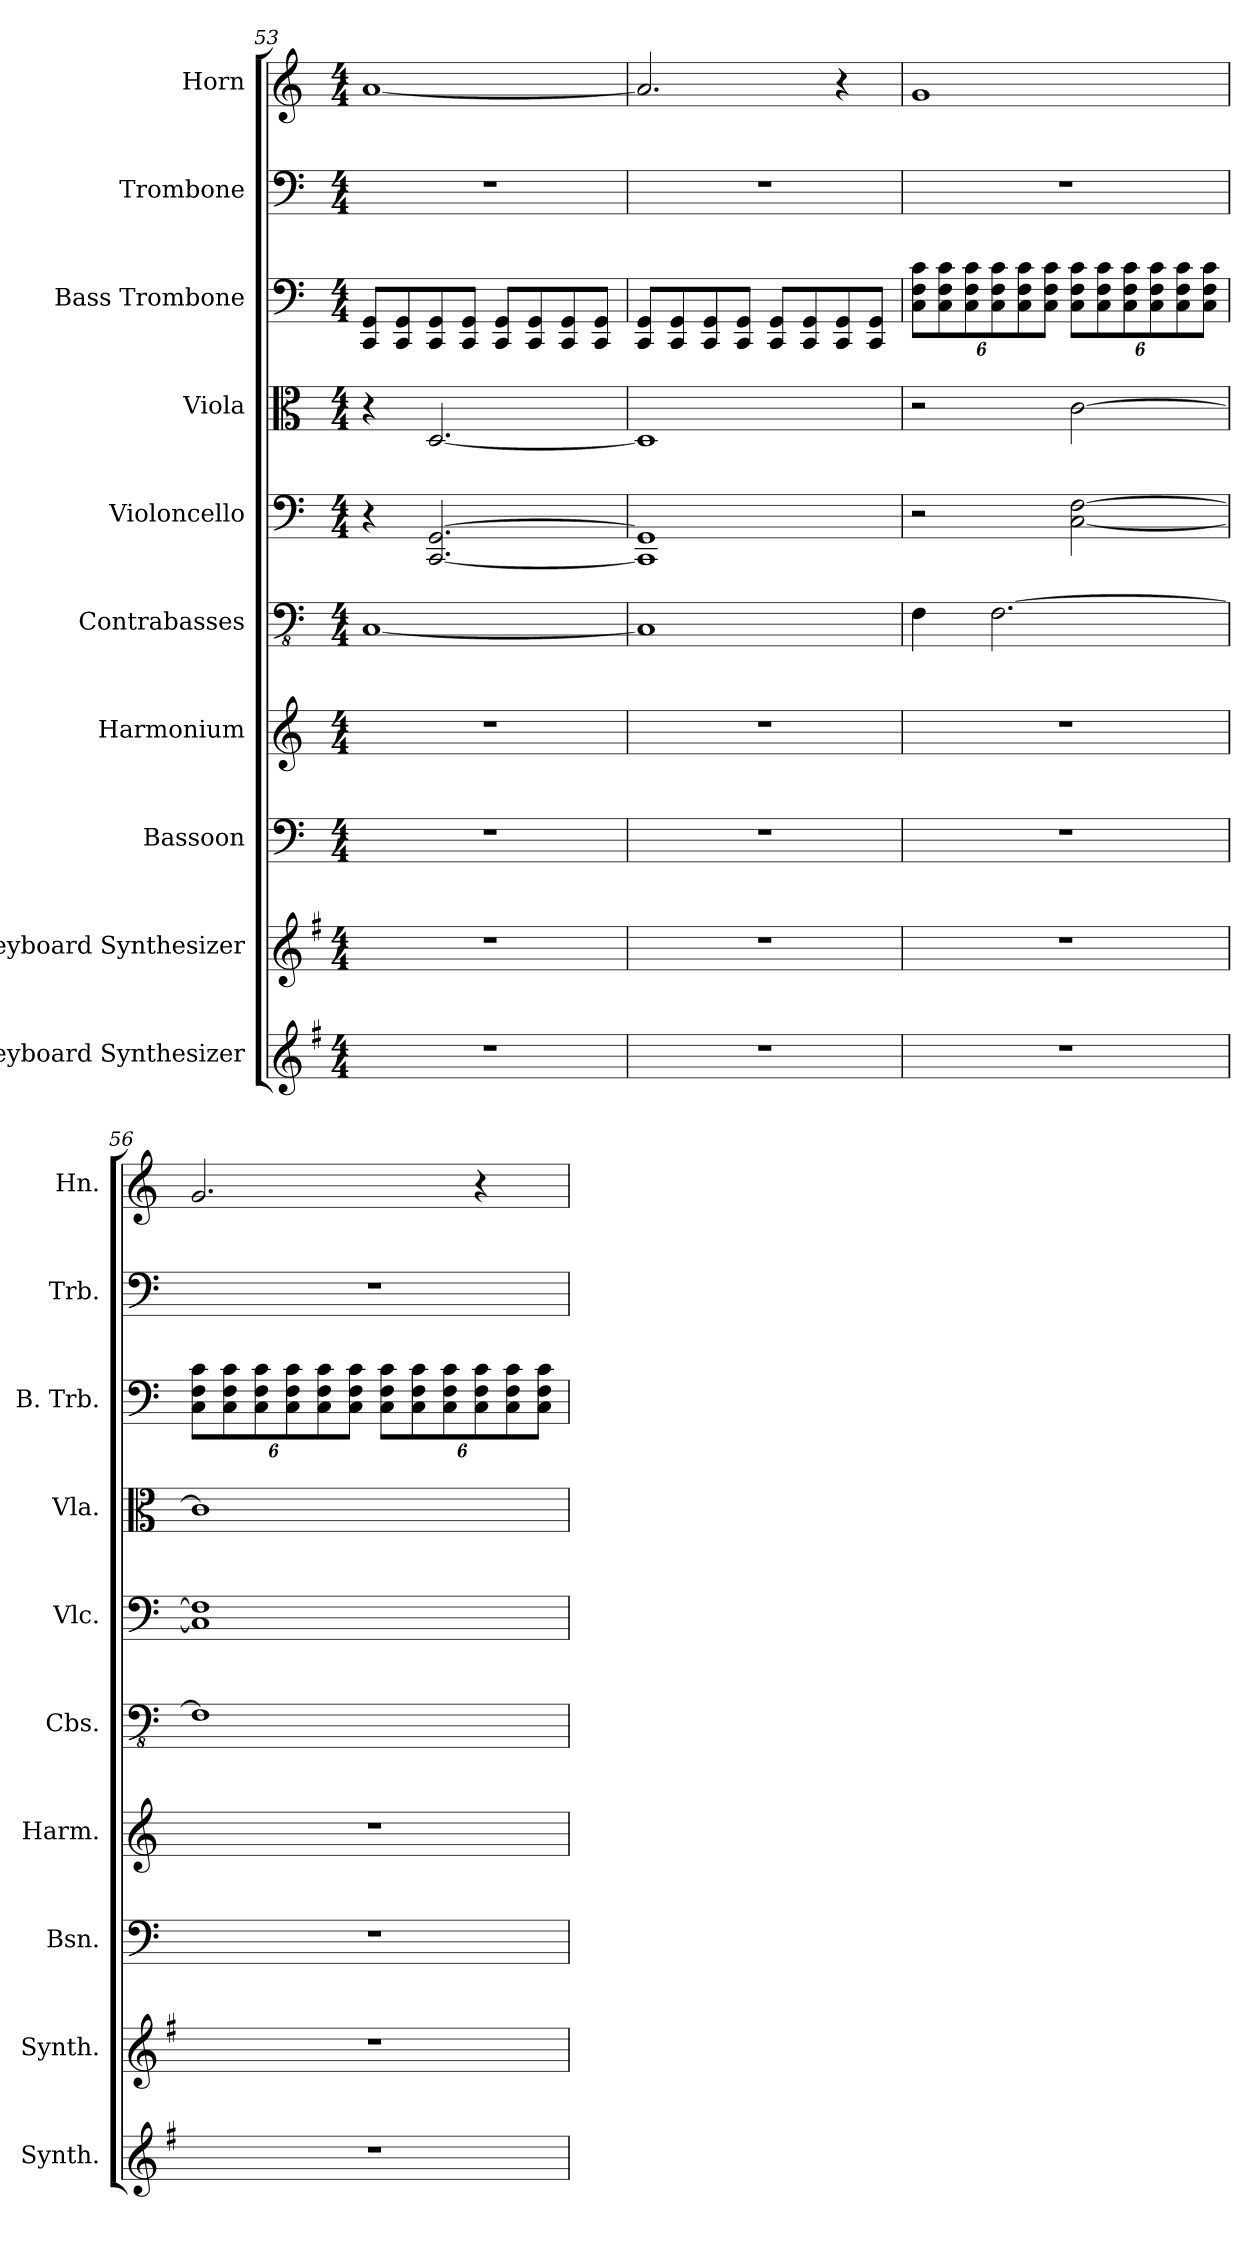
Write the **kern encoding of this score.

**kern	**kern	**kern	**kern	**kern	**kern	**kern	**kern	**kern	**kern
*part10	*part9	*part8	*part7	*part6	*part5	*part4	*part3	*part2	*part1
*staff10	*staff9	*staff8	*staff7	*staff6	*staff5	*staff4	*staff3	*staff2	*staff1
*I"Keyboard Synthesizer	*I"Keyboard Synthesizer	*I"Bassoon	*I"Harmonium	*I"Contrabasses	*I"Violoncello	*I"Viola	*I"Bass Trombone	*I"Trombone	*I"Horn
*I'Synth.	*I'Synth.	*I'Bsn.	*I'Harm.	*I'Cbs.	*I'Vlc.	*I'Vla.	*I'B. Trb.	*I'Trb.	*I'Hn.
!!LO:LB:g=z
*clefG2	*clefG2	*clefF4	*clefG2	*clefFv4	*clefF4	*clefC3	*clefF4	*clefF4	*clefG2
*ITrd4c7	*ITrd4c7	*	*	*	*	*	*	*	*ITrd4c7
*k[]	*k[]	*k[]	*k[]	*k[]	*k[]	*k[]	*k[]	*k[]	*k[b-]
*M4/4	*M4/4	*M4/4	*M4/4	*M4/4	*M4/4	*M4/4	*M4/4	*M4/4	*M4/4
=53	=53	=53	=53	=53	=53	=53	=53	=53	=53
1r	1r	1r	1r	[1CC	4r	4r	8CC/ 8GG/L	1r	[1d
.	.	.	.	.	.	.	8CC/ 8GG/	.	.
.	.	.	.	.	[2.CC/ [2.GG/	[2.D/	8CC/ 8GG/	.	.
.	.	.	.	.	.	.	8CC/ 8GG/J	.	.
.	.	.	.	.	.	.	8CC/ 8GG/L	.	.
.	.	.	.	.	.	.	8CC/ 8GG/	.	.
.	.	.	.	.	.	.	8CC/ 8GG/	.	.
.	.	.	.	.	.	.	8CC/ 8GG/J	.	.
=54	=54	=54	=54	=54	=54	=54	=54	=54	=54
1r	1r	1r	1r	1CC]	1CC] 1GG]	1D]	8CC/ 8GG/L	1r	2.d/]
.	.	.	.	.	.	.	8CC/ 8GG/	.	.
.	.	.	.	.	.	.	8CC/ 8GG/	.	.
.	.	.	.	.	.	.	8CC/ 8GG/J	.	.
.	.	.	.	.	.	.	8CC/ 8GG/L	.	.
.	.	.	.	.	.	.	8CC/ 8GG/	.	.
.	.	.	.	.	.	.	8CC/ 8GG/	.	4r
.	.	.	.	.	.	.	8CC/ 8GG/J	.	.
=55	=55	=55	=55	=55	=55	=55	=55	=55	=55
*	*	*	*	*	*	*	*Xbrackettup	*	*
1r	1r	1r	1r	4FF\	2r	2r	12C\ 12F\ 12c\L	1r	1c
.	.	.	.	.	.	.	12C\ 12F\ 12c\	.	.
.	.	.	.	.	.	.	12C\ 12F\ 12c\	.	.
.	.	.	.	[2.FF\	.	.	12C\ 12F\ 12c\	.	.
.	.	.	.	.	.	.	12C\ 12F\ 12c\	.	.
.	.	.	.	.	.	.	12C\ 12F\ 12c\J	.	.
.	.	.	.	.	[2C\ [2F\	[2c\	12C\ 12F\ 12c\L	.	.
.	.	.	.	.	.	.	12C\ 12F\ 12c\	.	.
.	.	.	.	.	.	.	12C\ 12F\ 12c\	.	.
.	.	.	.	.	.	.	12C\ 12F\ 12c\	.	.
.	.	.	.	.	.	.	12C\ 12F\ 12c\	.	.
.	.	.	.	.	.	.	12C\ 12F\ 12c\J	.	.
!!LO:PB:g=z
=56	=56	=56	=56	=56	=56	=56	=56	=56	=56
1r	1r	1r	1r	1FF]	1C] 1F]	1c]	12C\ 12F\ 12c\L	1r	2.c/
.	.	.	.	.	.	.	12C\ 12F\ 12c\	.	.
.	.	.	.	.	.	.	12C\ 12F\ 12c\	.	.
.	.	.	.	.	.	.	12C\ 12F\ 12c\	.	.
.	.	.	.	.	.	.	12C\ 12F\ 12c\	.	.
.	.	.	.	.	.	.	12C\ 12F\ 12c\J	.	.
.	.	.	.	.	.	.	12C\ 12F\ 12c\L	.	.
.	.	.	.	.	.	.	12C\ 12F\ 12c\	.	.
.	.	.	.	.	.	.	12C\ 12F\ 12c\	.	.
.	.	.	.	.	.	.	12C\ 12F\ 12c\	.	4r
.	.	.	.	.	.	.	12C\ 12F\ 12c\	.	.
.	.	.	.	.	.	.	12C\ 12F\ 12c\J	.	.
=	=	=	=	=	=	=	=	=	=
*-	*-	*-	*-	*-	*-	*-	*-	*-	*-
